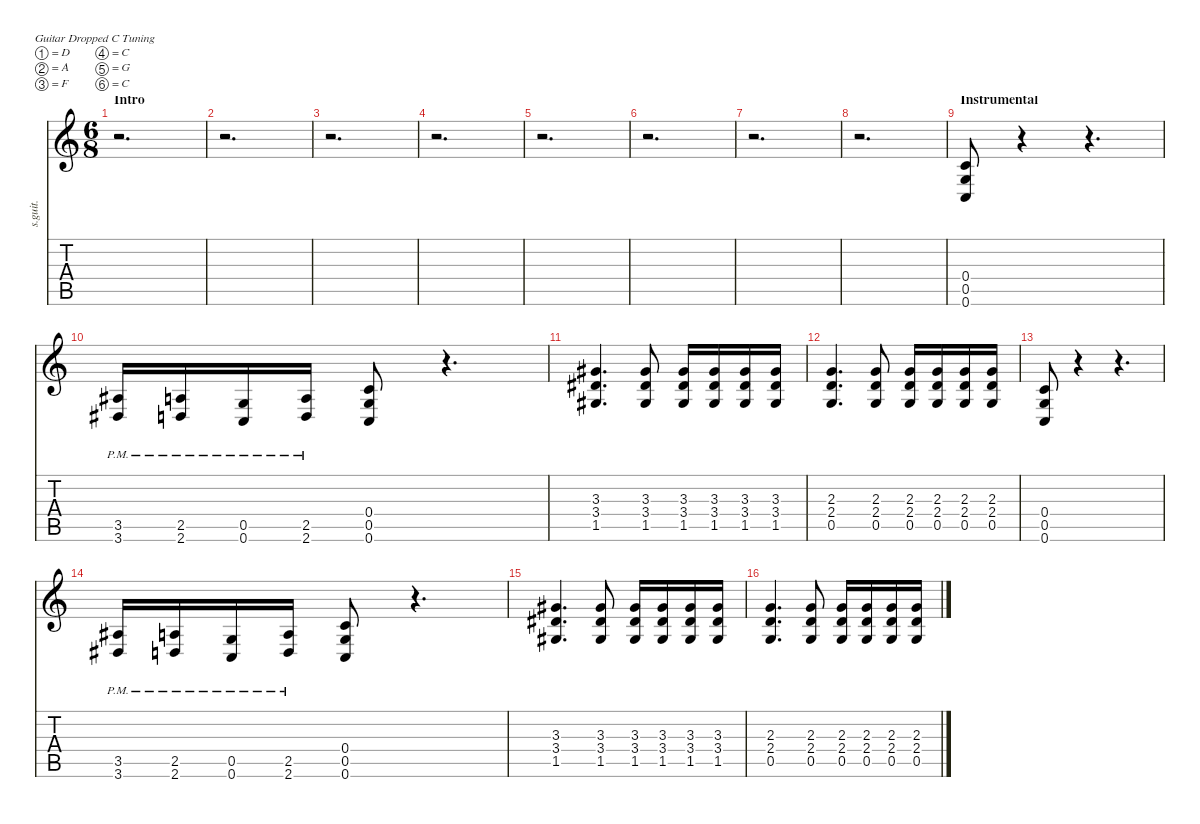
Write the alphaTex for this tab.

\defaultSystemsLayout 4
\hideDynamics
\bracketExtendMode nobrackets
\track ("Daron Malakian" "s.guit.") {instrument distortionguitar}
\staff {score tabs}
\tuning (D4 A3 F3 C3 G2 C2)
\ts (6 8)
\beaming (8 2 2 2 2)
\section ("" "Intro")
\tempo (116 hide)
\clef g2
\ks c
r.2{d dy f instrument distortionguitar} |
r.2{d} |
r.2{d} |
r.2{d} |
r.2{d} |
r.2{d} |
r.2{d} |
r.2{d} |
\section ("" "Instrumental")
\tempo (121 hide)
(0.4 0.5 0.6).8{lyrics (0 "") lyrics (1 "") lyrics (2 "") lyrics (3 "") lyrics (4 "")} r.4 r.4{d} |
(3.5{pm acc #} 3.6{pm acc #}).16{lyrics (0 "") lyrics (1 "") lyrics (2 "") lyrics (3 "") lyrics (4 "")} (2.5{pm} 2.6{pm}).16{lyrics (0 "") lyrics (1 "") lyrics (2 "") lyrics (3 "") lyrics (4 "")} (0.5{pm} 0.6{pm}).16{lyrics (0 "") lyrics (1 "") lyrics (2 "") lyrics (3 "") lyrics (4 "")} (2.5{pm} 2.6{pm}).16{lyrics (0 "") lyrics (1 "") lyrics (2 "") lyrics (3 "") lyrics (4 "")} (0.4 0.5 0.6).8{lyrics (0 "") lyrics (1 "") lyrics (2 "") lyrics (3 "") lyrics (4 "")} r.4{d} |
(3.3{acc #} 3.4{acc #} 1.5{acc #}).4{d lyrics (0 "") lyrics (1 "") lyrics (2 "") lyrics (3 "") lyrics (4 "")} (3.3{acc #} 3.4{acc #} 1.5{acc #}).8{lyrics (0 "") lyrics (1 "") lyrics (2 "") lyrics (3 "") lyrics (4 "")} (3.3{acc #} 3.4{acc #} 1.5{acc #}).16{lyrics (0 "") lyrics (1 "") lyrics (2 "") lyrics (3 "") lyrics (4 "")} (3.3{acc #} 3.4{acc #} 1.5{acc #}).16{lyrics (0 "") lyrics (1 "") lyrics (2 "") lyrics (3 "") lyrics (4 "")} (3.3{acc #} 3.4{acc #} 1.5{acc #}).16{lyrics (0 "") lyrics (1 "") lyrics (2 "") lyrics (3 "") lyrics (4 "")} (3.3{acc #} 3.4{acc #} 1.5{acc #}).16{lyrics (0 "") lyrics (1 "") lyrics (2 "") lyrics (3 "") lyrics (4 "")} |
(2.3 2.4 0.5).4{d lyrics (0 "") lyrics (1 "") lyrics (2 "") lyrics (3 "") lyrics (4 "")} (2.3 2.4 0.5).8{lyrics (0 "") lyrics (1 "") lyrics (2 "") lyrics (3 "") lyrics (4 "")} (2.3 2.4 0.5).16{lyrics (0 "") lyrics (1 "") lyrics (2 "") lyrics (3 "") lyrics (4 "")} (2.3 2.4 0.5).16{lyrics (0 "") lyrics (1 "") lyrics (2 "") lyrics (3 "") lyrics (4 "")} (2.3 2.4 0.5).16{lyrics (0 "") lyrics (1 "") lyrics (2 "") lyrics (3 "") lyrics (4 "")} (2.3 2.4 0.5).16{lyrics (0 "") lyrics (1 "") lyrics (2 "") lyrics (3 "") lyrics (4 "")} |
(0.4 0.5 0.6).8{lyrics (0 "") lyrics (1 "") lyrics (2 "") lyrics (3 "") lyrics (4 "")} r.4 r.4{d} |
(3.5{pm acc #} 3.6{pm acc #}).16{lyrics (0 "") lyrics (1 "") lyrics (2 "") lyrics (3 "") lyrics (4 "")} (2.5{pm} 2.6{pm}).16{lyrics (0 "") lyrics (1 "") lyrics (2 "") lyrics (3 "") lyrics (4 "")} (0.5{pm} 0.6{pm}).16{lyrics (0 "") lyrics (1 "") lyrics (2 "") lyrics (3 "") lyrics (4 "")} (2.5{pm} 2.6{pm}).16{lyrics (0 "") lyrics (1 "") lyrics (2 "") lyrics (3 "") lyrics (4 "")} (0.4 0.5 0.6).8{lyrics (0 "") lyrics (1 "") lyrics (2 "") lyrics (3 "") lyrics (4 "")} r.4{d} |
(3.3{acc #} 3.4{acc #} 1.5{acc #}).4{d lyrics (0 "") lyrics (1 "") lyrics (2 "") lyrics (3 "") lyrics (4 "")} (3.3{acc #} 3.4{acc #} 1.5{acc #}).8{lyrics (0 "") lyrics (1 "") lyrics (2 "") lyrics (3 "") lyrics (4 "")} (3.3{acc #} 3.4{acc #} 1.5{acc #}).16{lyrics (0 "") lyrics (1 "") lyrics (2 "") lyrics (3 "") lyrics (4 "")} (3.3{acc #} 3.4{acc #} 1.5{acc #}).16{lyrics (0 "") lyrics (1 "") lyrics (2 "") lyrics (3 "") lyrics (4 "")} (3.3{acc #} 3.4{acc #} 1.5{acc #}).16{lyrics (0 "") lyrics (1 "") lyrics (2 "") lyrics (3 "") lyrics (4 "")} (3.3{acc #} 3.4{acc #} 1.5{acc #}).16{lyrics (0 "") lyrics (1 "") lyrics (2 "") lyrics (3 "") lyrics (4 "")} |
(2.3 2.4 0.5).4{d lyrics (0 "") lyrics (1 "") lyrics (2 "") lyrics (3 "") lyrics (4 "")} (2.3 2.4 0.5).8{lyrics (0 "") lyrics (1 "") lyrics (2 "") lyrics (3 "") lyrics (4 "")} (2.3 2.4 0.5).16{lyrics (0 "") lyrics (1 "") lyrics (2 "") lyrics (3 "") lyrics (4 "")} (2.3 2.4 0.5).16{lyrics (0 "") lyrics (1 "") lyrics (2 "") lyrics (3 "") lyrics (4 "")} (2.3 2.4 0.5).16{lyrics (0 "") lyrics (1 "") lyrics (2 "") lyrics (3 "") lyrics (4 "")} (2.3 2.4 0.5).16{lyrics (0 "") lyrics (1 "") lyrics (2 "") lyrics (3 "") lyrics (4 "")}
